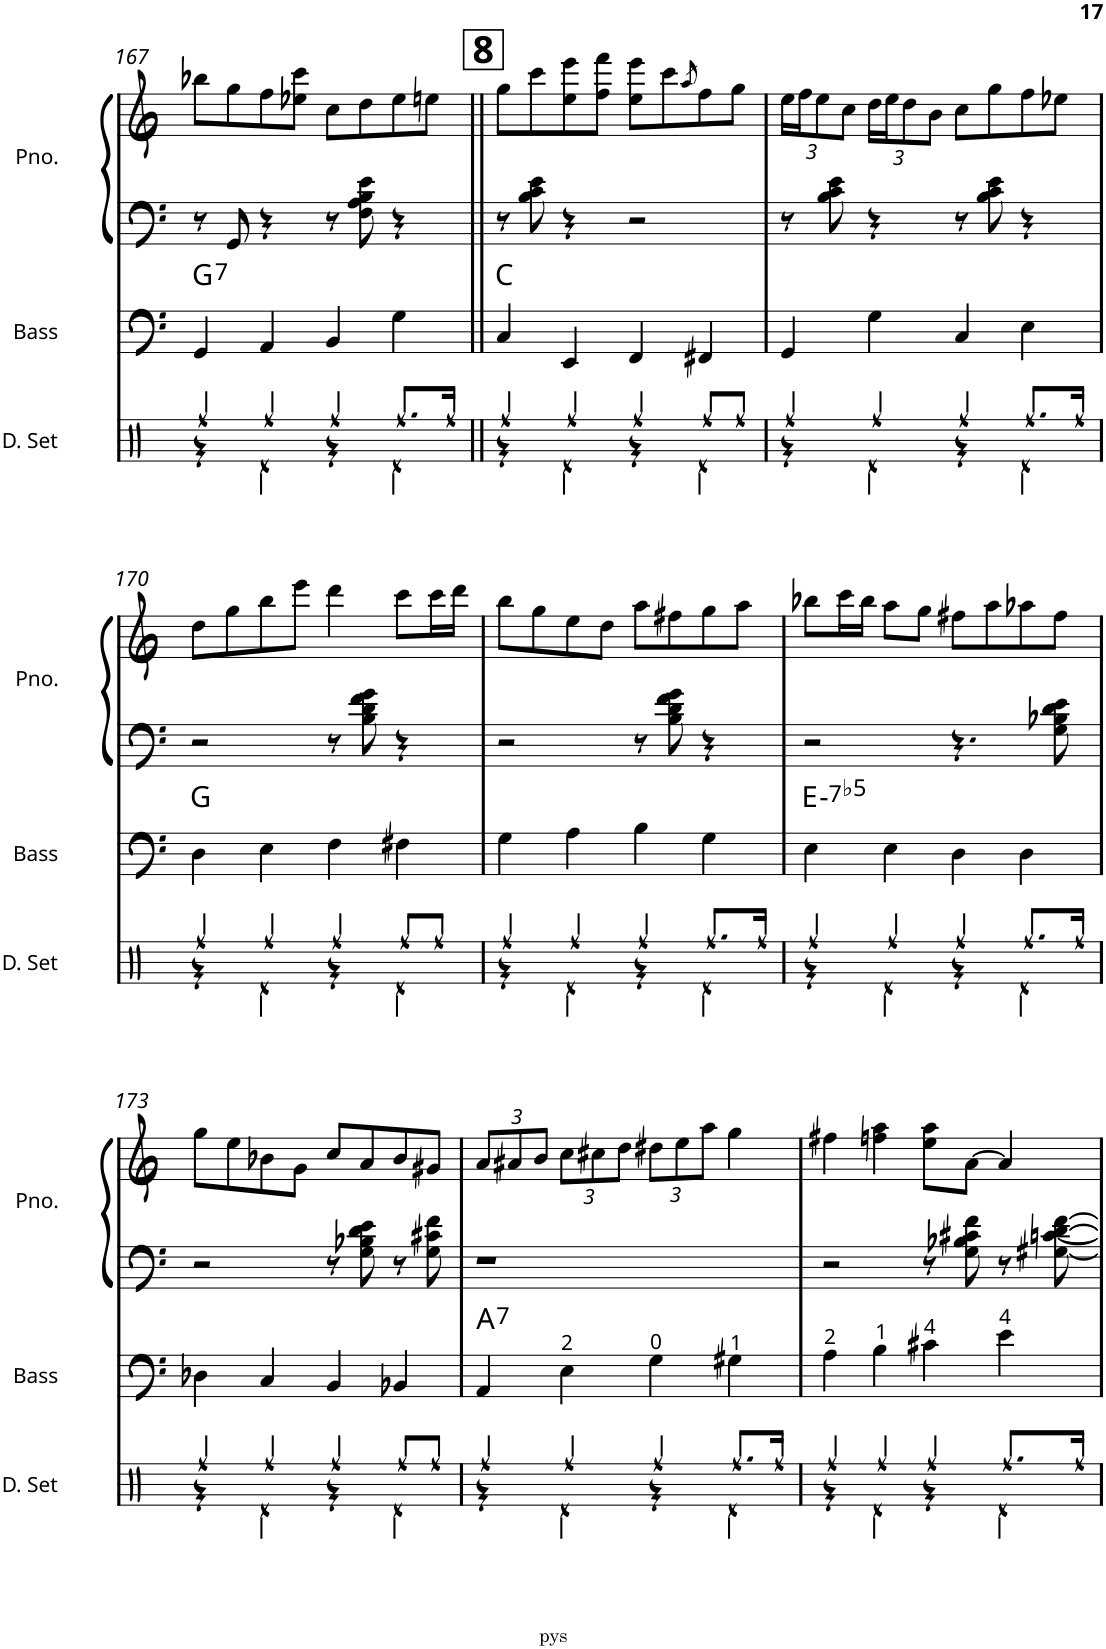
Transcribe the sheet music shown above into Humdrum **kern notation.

**kern	**kern	**harte	**kern	**kern
*part3	*part2	*part2	*part1	*part1
*staff4	*staff3	*	*staff2	*staff1
*I"Drumset	*I"Acoustic Bass	*	*I"Piano	*
*I'D. Set	*I'Bass	*	*I'Pno.	*
!!LO:PB:g=z
*clefX	*clefF4	*	*clefF4	*clefG2
*	*Trd7c12	*	*	*
*k[]	*k[]	*	*k[]	*k[]
*M4/4	*M4/4	*	*M4/4	*M4/4
=167	=167	=167	=167	=167
*^	*	*	*	*
!	!	!	!LO:H:kt=7	!	!
4Rff/	4r	4GG/	G:7	8r	8bb-X\L
.	.	.	.	8GG/	8gg\
4Rff/	4Rd\	4AA/	.	4r	8ff\
.	.	.	.	.	8ee-X\ 8ccc\J
4Rff/	4r	4BB/	.	8r	8cc\L
.	.	.	.	8F\ 8A\ 8B\ 8e\	8dd\
8.Rff/L	4Rd\	4G\	.	4r	8ee-\
.	.	.	.	.	8een\J
16Rff/Jk	.	.	.	.	.
!!LO:REH:place=s1:a:B:cj:fs=18:t=8
=168||	=168||	=168||	=168||	=168||	=168||
4Rff/	4r	4C/	C:maj	8r	8gg\L
.	.	.	.	8B\ 8c\ 8e\	8ccc\
4Rff/	4Rd\	4EE/	.	4r	8ee\ 8eee\
.	.	.	.	.	8ff\ 8fff\J
4Rff/	4r	4FF/	.	2r	8ee\ 8eee\L
.	.	.	.	.	8ccc\
.	.	.	.	.	8qaa/
8Rff/L	4Rd\	4FF#X/	.	.	8ff\
8Rff/J	.	.	.	.	8gg\J
=169	=169	=169	=169	=169	=169
*	*	*	*	*	*Xbrackettup
4Rff/	4r	4GG/	.	8r	24ee\LL
.	.	.	.	.	24ff\J
.	.	.	.	.	12ee\
.	.	.	.	8B\ 8c\ 8e\	.
.	.	.	.	.	12cc\J
4Rff/	4Rd\	4G\	.	4r	24dd\LL
.	.	.	.	.	24ee\J
.	.	.	.	.	12dd\
.	.	.	.	.	12b\J
4Rff/	4r	4C/	.	8r	8cc\L
.	.	.	.	8B\ 8c\ 8e\	8gg\
8.Rff/L	4Rd\	4E\	.	4r	8ff\
.	.	.	.	.	8ee-X\J
16Rff/Jk	.	.	.	.	.
!!LO:LB:g=z
=170	=170	=170	=170	=170	=170
4Rff/	4r	4D\	G:maj	2r	8dd\L
.	.	.	.	.	8gg\
4Rff/	4Rd\	4E\	.	.	8bb\
.	.	.	.	.	8eee\J
4Rff/	4r	4F\	.	8r	4ddd\
.	.	.	.	8B\ 8d\ 8f\ 8g\	.
8Rff/L	4Rd\	4F#X\	.	4r	8ccc\L
8Rff/J	.	.	.	.	16ccc\L
.	.	.	.	.	16ddd\JJ
=171	=171	=171	=171	=171	=171
4Rff/	4r	4G\	.	2r	8bb\L
.	.	.	.	.	8gg\
4Rff/	4Rd\	4A\	.	.	8ee\
.	.	.	.	.	8dd\J
4Rff/	4r	4B\	.	8r	8aa\L
.	.	.	.	8B\ 8d\ 8f\ 8g\	8ff#X\
8.Rff/L	4Rd\	4G\	.	4r	8gg\
.	.	.	.	.	8aa\J
16Rff/Jk	.	.	.	.	.
=172	=172	=172	=172	=172	=172
!	!	!	!LO:H:kt=-7b5	!	!
4Rff/	4r	4E\	E:hdim7	2r	8bb-X\L
.	.	.	.	.	16ccc\L
.	.	.	.	.	16bb-\JJ
4Rff/	4Rd\	4E\	.	.	8aa\L
.	.	.	.	.	8gg\J
4Rff/	4r	4D\	.	4.r	8ff#X\L
.	.	.	.	.	8aa\
8.Rff/L	4Rd\	4D\	.	.	8aa-X\
.	.	.	.	8G\ 8B-X\ 8d\ 8e\	8ff#\J
16Rff/Jk	.	.	.	.	.
!!LO:LB:g=z
=173	=173	=173	=173	=173	=173
4Rff/	4r	4D-X\	.	2r	8gg\L
.	.	.	.	.	8ee\
4Rff/	4Rd\	4C/	.	.	8b-X\
.	.	.	.	.	8g\J
4Rff/	4r	4BB/	.	8r	8cc/L
.	.	.	.	8G\ 8B-X\ 8d\ 8e\	8a/
8Rff/L	4Rd\	4BB-X/	.	8r	8b-/
8Rff/J	.	.	.	8G\ 8c#X\ 8f\	8g#X/J
=174	=174	=174	=174	=174	=174
!	!	!	!LO:H:kt=7	!	!
4Rff/	4r	4AA/	A:7	1r	12a/L
.	.	.	.	.	12a#X/
.	.	.	.	.	12b/J
4Rff/	4Rd\	4E\	.	.	12cc\L
.	.	.	.	.	12cc#X\
.	.	.	.	.	12dd\J
4Rff/	4r	4G\	.	.	12dd#X\L
.	.	.	.	.	12ee\
.	.	.	.	.	12aa\J
8.Rff/L	4Rd\	4G#X\	.	.	4gg\
16Rff/Jk	.	.	.	.	.
=175	=175	=175	=175	=175	=175
4Rff/	4r	4A\	.	2r	4ff#X\
4Rff/	4Rd\	4B\	.	.	4ffn\ 4aa\
4Rff/	4r	4c#X\	.	8r	8ee\ 8aa\L
.	.	.	.	8G\ 8B-X\ 8c#X\ 8f\	[8a\J
8.Rff/L	4Rd\	4e\	.	8r	4a/]
.	.	.	.	[8G#X\ [8cn\ [8d\ [8f\	.
16Rff/Jk	.	.	.	.	.
*v	*v	*	*	*	*
=	=	=	=	=
*-	*-	*-	*-	*-
